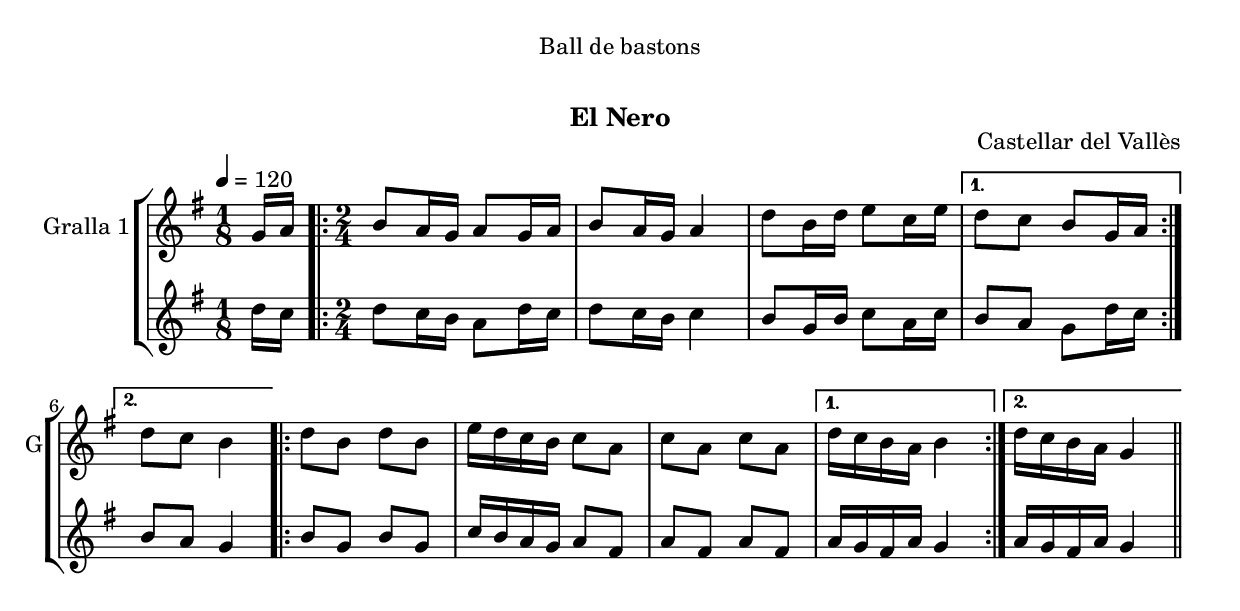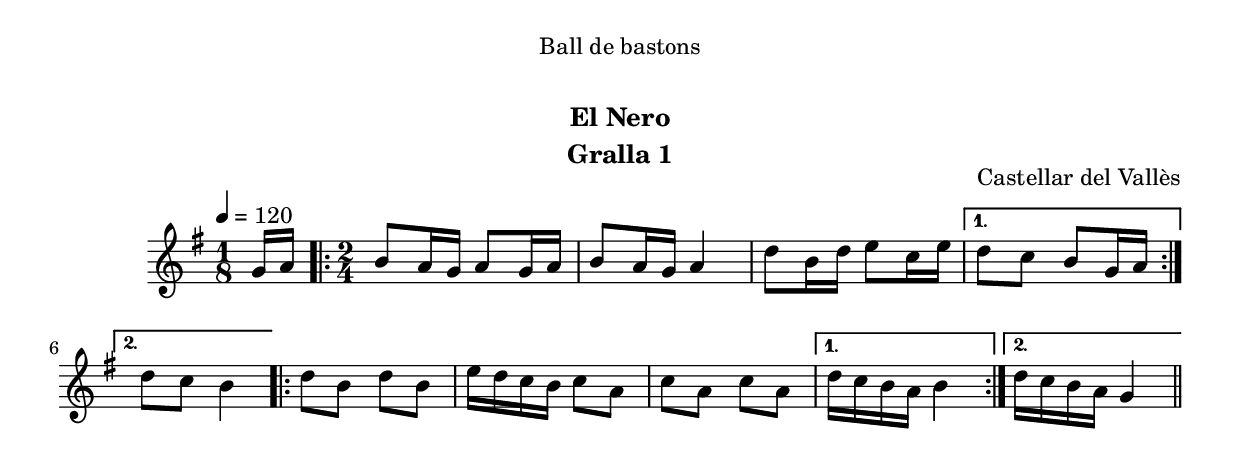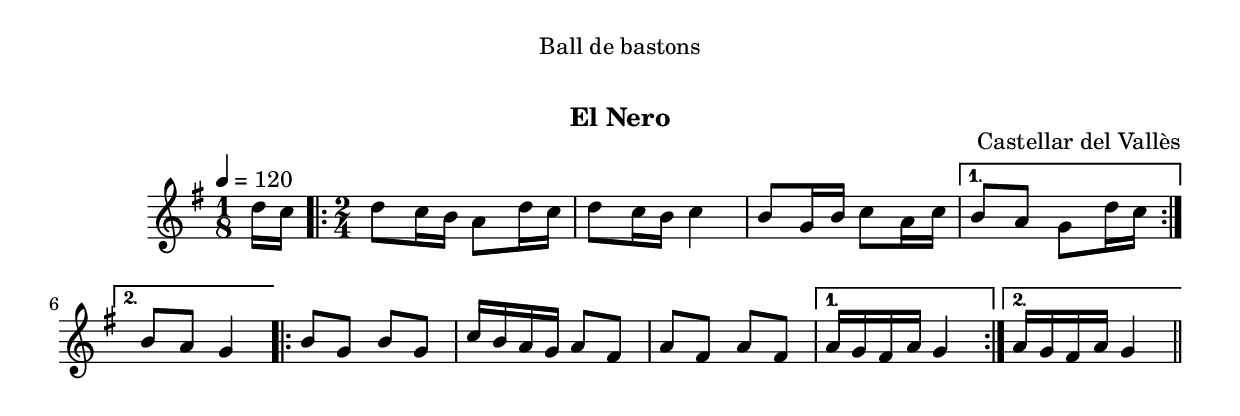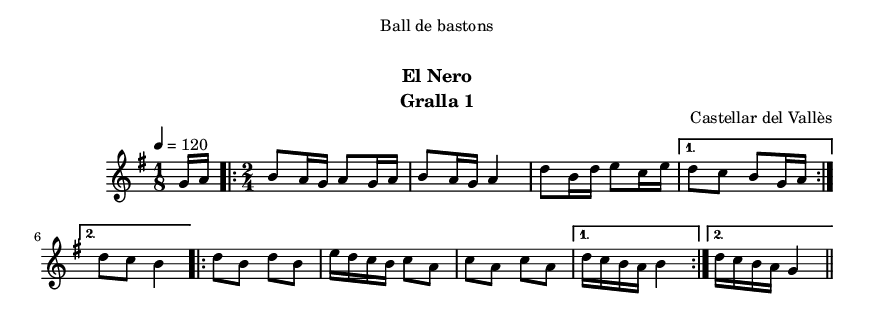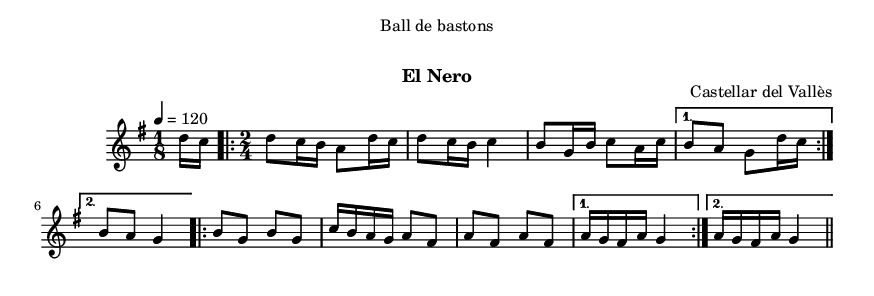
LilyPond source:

\version "2.16.0"

\header {
  dedication="Ball de bastons"
  title="           "
  subtitle="El Nero"
  subsubtitle=""
  poet=""
  meter=""
  piece=""
  composer=""
  arranger=""
  opus="Castellar del Vallès"
  instrument=""
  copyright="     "
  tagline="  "
}

liniaroAa =
\relative g'
{
  \tempo 4=120
  \clef treble
  \key g \major
  \time 1/8
  g16 a  |
  \time 2/4   \repeat volta 2 { b8 a16 g a8 g16 a  |
  b8 a16 g a4  |
  d8 b16 d e8 c16 e }
  %05
  \alternative { { d8 c b g16 a }
  { d8 c b4 } }
  \repeat volta 2 { d8 b d b  |
  e16 d c b c8 a  |
  c8 a c a }
  %10
  \alternative { { d16 c b a b4 }
  { d16 c b a g4 } } \bar "||"
}

liniaroAb =
\relative d''
{
  \tempo 4=120
  \clef treble
  \key g \major
  \time 1/8
  d16 c  |
  \time 2/4   \repeat volta 2 { d8 c16 b a8 d16 c  |
  d8 c16 b c4  |
  b8 g16 b c8 a16 c }
  %05
  \alternative { { b8 a g d'16 c }
  { b8 a g4 } }
  \repeat volta 2 { b8 g b g  |
  c16 b a g a8 fis  |
  a8 fis a fis }
  %10
  \alternative { { a16 g fis a g4 }
  { a16 g fis a g4 } } \bar "||"
}

\book {

\paper {
  print-page-number = false
}

\bookpart {
  \score {
    \new StaffGroup {
      \override Score.RehearsalMark #'self-alignment-X = #LEFT
      <<
        \new Staff \with {instrumentName = #"Gralla 1" shortInstrumentName = #"G"} \liniaroAa
        \new Staff \with {instrumentName = #"" shortInstrumentName = #" "} \liniaroAb
      >>
    }
    \layout {}
  }\score { \unfoldRepeats
    \new StaffGroup {
      \override Score.RehearsalMark #'self-alignment-X = #LEFT
      <<
        \new Staff \with {instrumentName = #"Gralla 1" shortInstrumentName = #"G"} \liniaroAa
        \new Staff \with {instrumentName = #"" shortInstrumentName = #" "} \liniaroAb
      >>
    }
    \midi {}
  }
}

\bookpart {
  \header {instrument="Gralla 1"}
  \score {
    \new StaffGroup {
      \override Score.RehearsalMark #'self-alignment-X = #LEFT
      <<
        \new Staff \liniaroAa
      >>
    }
    \layout {}
  }\score { \unfoldRepeats
    \new StaffGroup {
      \override Score.RehearsalMark #'self-alignment-X = #LEFT
      <<
        \new Staff \liniaroAa
      >>
    }
    \midi {}
  }
}

\bookpart {
  \header {instrument=""}
  \score {
    \new StaffGroup {
      \override Score.RehearsalMark #'self-alignment-X = #LEFT
      <<
        \new Staff \liniaroAb
      >>
    }
    \layout {}
  }\score { \unfoldRepeats
    \new StaffGroup {
      \override Score.RehearsalMark #'self-alignment-X = #LEFT
      <<
        \new Staff \liniaroAb
      >>
    }
    \midi {}
  }
}

}

\book {

\paper {
  print-page-number = false
  #(set-paper-size "a6landscape")
  #(layout-set-staff-size 14)
}

\bookpart {
  \header {instrument="Gralla 1"}
  \score {
    \new StaffGroup {
      \override Score.RehearsalMark #'self-alignment-X = #LEFT
      <<
        \new Staff \liniaroAa
      >>
    }
    \layout {}
  }
}

\bookpart {
  \header {instrument=""}
  \score {
    \new StaffGroup {
      \override Score.RehearsalMark #'self-alignment-X = #LEFT
      <<
        \new Staff \liniaroAb
      >>
    }
    \layout {}
  }
}

}

